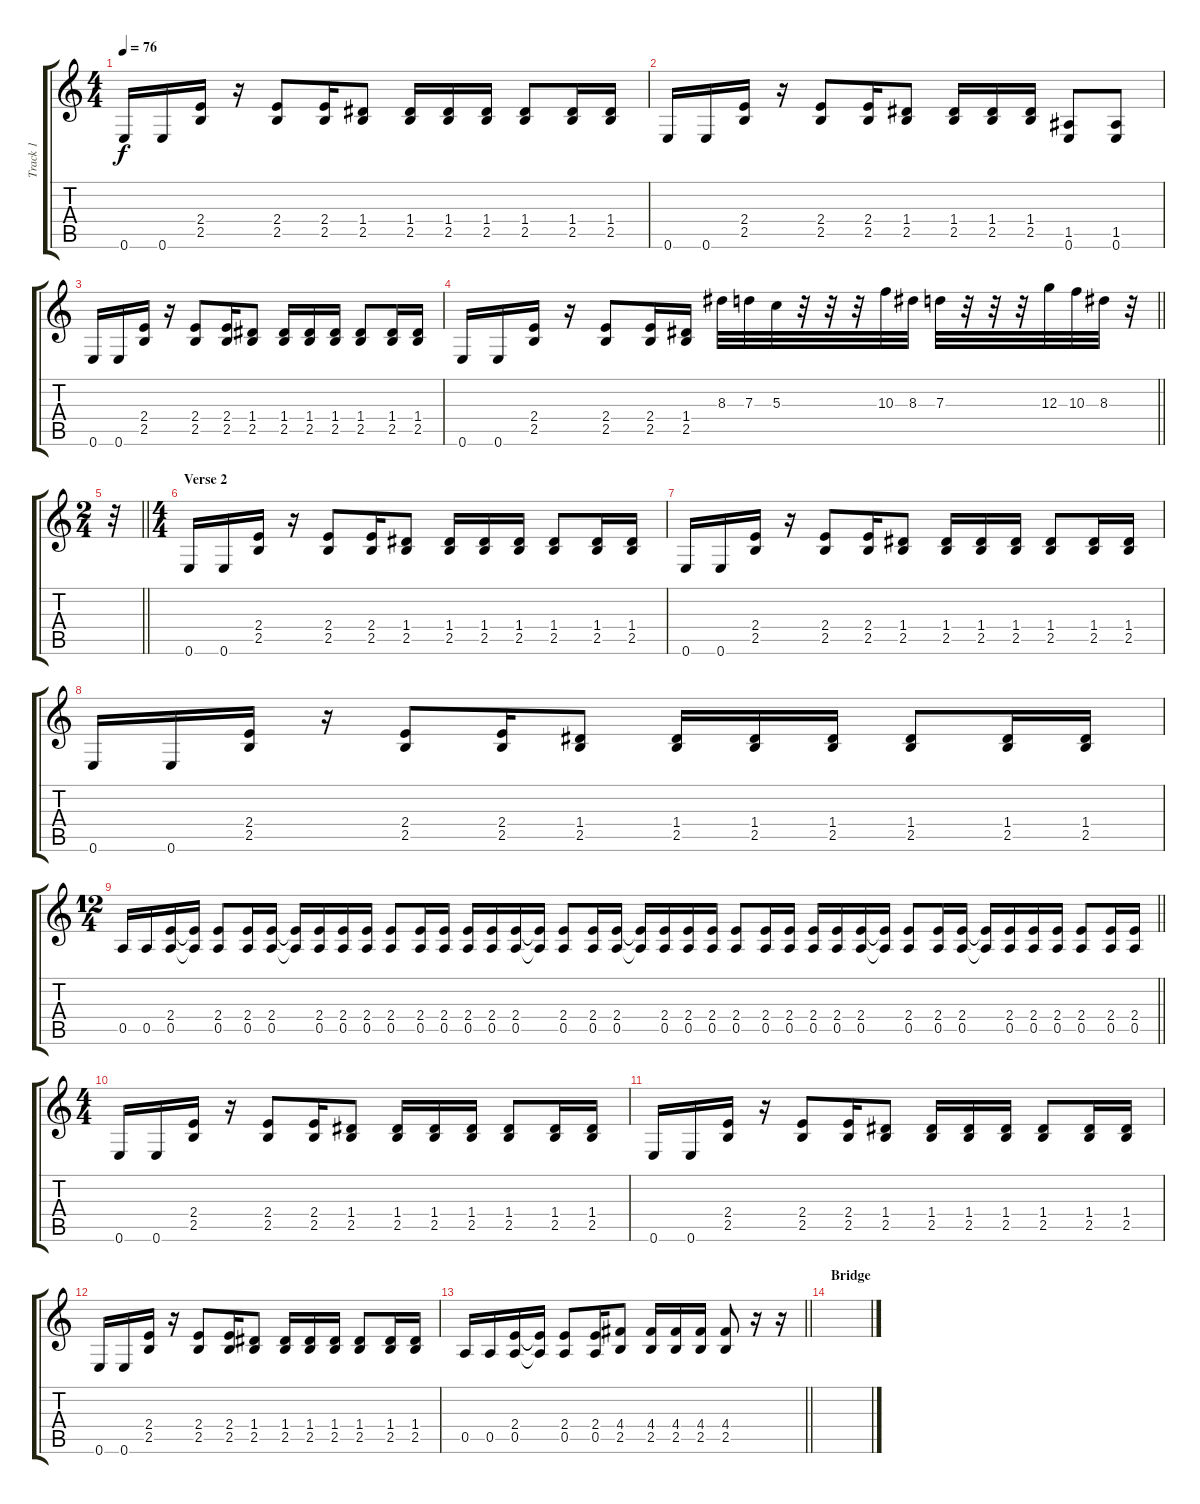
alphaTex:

\track ("Track 1" "Track 1") {instrument distortionguitar}
\staff {score tabs}
\tuning (E4 B3 G3 D3 A2 E2) {hide}
\ts (4 4)
\tempo 76
\clef g2
\ks c
0.6.16{dy f} 0.6.16 (2.4 2.5).16 r.16 (2.4 2.5).8 (2.4 2.5).16 (1.4 2.5).8 (1.4 2.5).16 (1.4 2.5).16 (1.4 2.5).16 (1.4 2.5).8 (1.4 2.5).16 (1.4 2.5).16 |
0.6.16 0.6.16 (2.4 2.5).16 r.16 (2.4 2.5).8 (2.4 2.5).16 (1.4 2.5).8 (1.4 2.5).16 (1.4 2.5).16 (1.4 2.5).16 (1.5 0.6).8 (1.5 0.6).8 |
0.6.16 0.6.16 (2.4 2.5).16 r.16 (2.4 2.5).8 (2.4 2.5).16 (1.4 2.5).8 (1.4 2.5).16 (1.4 2.5).16 (1.4 2.5).16 (1.4 2.5).8 (1.4 2.5).16 (1.4 2.5).16 |
\barLineRight lightlight
0.6.16 0.6.16 (2.4 2.5).16 r.16 (2.4 2.5).8 (2.4 2.5).16 (1.4 2.5).16 8.3.32 7.3.32 5.3.32 r.32 r.32 r.32 10.3.32 8.3.32 7.3.32 r.32 r.32 r.32 12.3.32 10.3.32 8.3.32 r.32 |
\ts (2 4)
\barLineRight lightlight
r.32 |
\ts (4 4)
\section ("" "Verse 2")
0.6.16 0.6.16 (2.4 2.5).16 r.16 (2.4 2.5).8 (2.4 2.5).16 (1.4 2.5).8 (1.4 2.5).16 (1.4 2.5).16 (1.4 2.5).16 (1.4 2.5).8 (1.4 2.5).16 (1.4 2.5).16 |
0.6.16 0.6.16 (2.4 2.5).16 r.16 (2.4 2.5).8 (2.4 2.5).16 (1.4 2.5).8 (1.4 2.5).16 (1.4 2.5).16 (1.4 2.5).16 (1.4 2.5).8 (1.4 2.5).16 (1.4 2.5).16 |
0.6.16 0.6.16 (2.4 2.5).16 r.16 (2.4 2.5).8 (2.4 2.5).16 (1.4 2.5).8 (1.4 2.5).16 (1.4 2.5).16 (1.4 2.5).16 (1.4 2.5).8 (1.4 2.5).16 (1.4 2.5).16 |
\ts (12 4)
\barLineRight lightlight
0.5.16 0.5.16 (2.4 0.5).16 (2.4{t} 0.5{t}).16 (2.4 0.5).8 (2.4 0.5).16 (2.4 0.5).16 (2.4{t} 0.5{t}).16 (2.4 0.5).16 (2.4 0.5).16 (2.4 0.5).16 (2.4 0.5).8 (2.4 0.5).16 (2.4 0.5).16 (2.4 0.5).16 (2.4 0.5).16 (2.4 0.5).16 (2.4{t} 0.5{t}).16 (2.4 0.5).8 (2.4 0.5).16 (2.4 0.5).16 (2.4{t} 0.5{t}).16 (2.4 0.5).16 (2.4 0.5).16 (2.4 0.5).16 (2.4 0.5).8 (2.4 0.5).16 (2.4 0.5).16 (2.4 0.5).16 (2.4 0.5).16 (2.4 0.5).16 (2.4{t} 0.5{t}).16 (2.4 0.5).8 (2.4 0.5).16 (2.4 0.5).16 (2.4{t} 0.5{t}).16 (2.4 0.5).16 (2.4 0.5).16 (2.4 0.5).16 (2.4 0.5).8 (2.4 0.5).16 (2.4 0.5).16 |
\ts (4 4)
0.6.16 0.6.16 (2.4 2.5).16 r.16 (2.4 2.5).8 (2.4 2.5).16 (1.4 2.5).8 (1.4 2.5).16 (1.4 2.5).16 (1.4 2.5).16 (1.4 2.5).8 (1.4 2.5).16 (1.4 2.5).16 |
0.6.16 0.6.16 (2.4 2.5).16 r.16 (2.4 2.5).8 (2.4 2.5).16 (1.4 2.5).8 (1.4 2.5).16 (1.4 2.5).16 (1.4 2.5).16 (1.4 2.5).8 (1.4 2.5).16 (1.4 2.5).16 |
0.6.16 0.6.16 (2.4 2.5).16 r.16 (2.4 2.5).8 (2.4 2.5).16 (1.4 2.5).8 (1.4 2.5).16 (1.4 2.5).16 (1.4 2.5).16 (1.4 2.5).8 (1.4 2.5).16 (1.4 2.5).16 |
\barLineRight lightlight
0.5.16 0.5.16 (2.4 0.5).16 (2.4{t} 0.5{t}).16 (2.4 0.5).8 (2.4 0.5).16 (4.4 2.5).8 (4.4 2.5).16 (4.4 2.5).16 (4.4 2.5).16 (4.4 2.5).8 r.16 r.16 |
\section ("" "Bridge")
